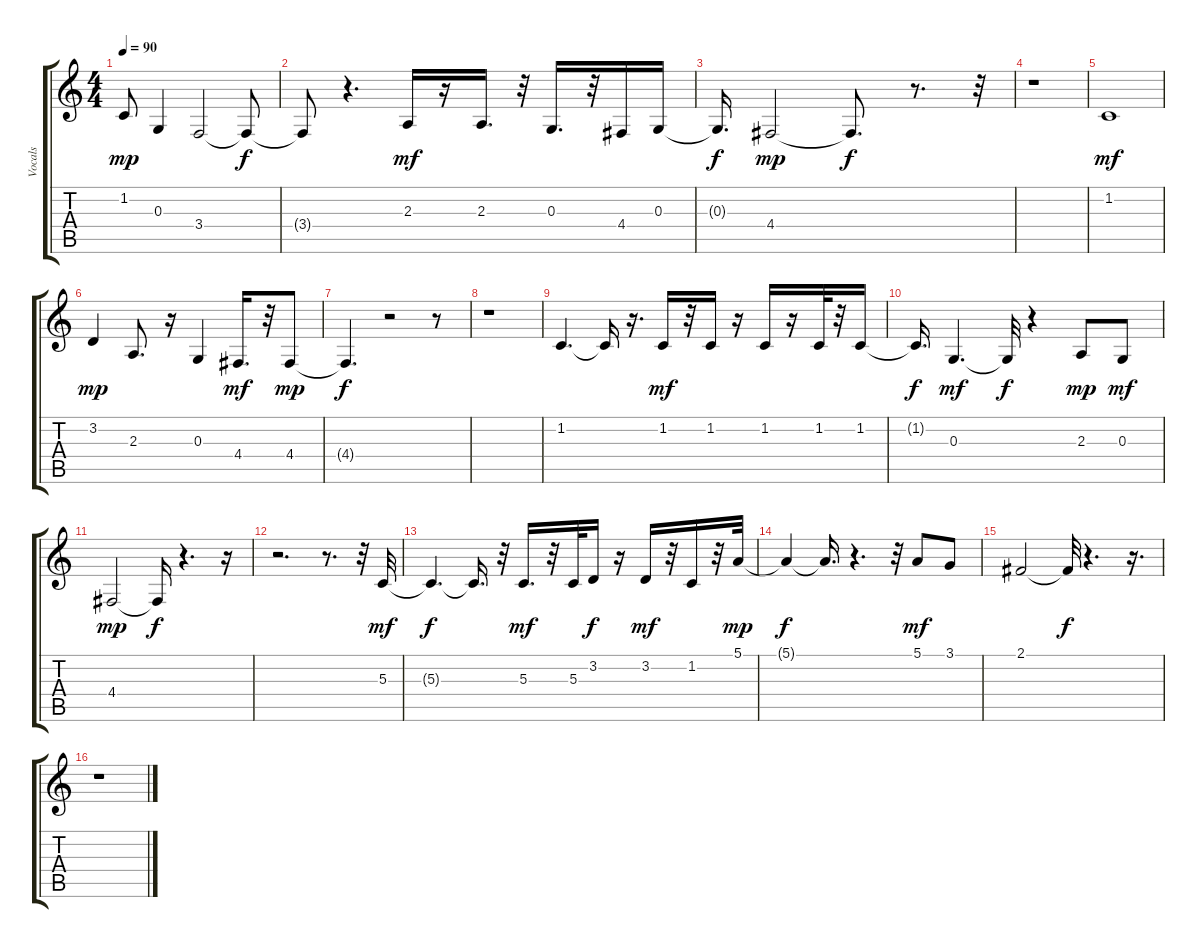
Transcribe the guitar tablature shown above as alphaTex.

\track ("Vocals" "Vocals") {instrument tenorsax}
\staff {score tabs}
\tuning (E4 B3 G3 D3 A2 E2) {hide}
\ts (4 4)
\tempo 90
\clef g2
\ks c
1.2.8{dy mp} 0.3.4 3.4.2 3.4{t}.8{dy f} |
3.4{t}.8 r.4{d} 2.3.16{dy mf} r.16 2.3.16{d} r.32 0.3.16{d} r.32 4.4.16 0.3.16 |
0.3{t}.16{d dy f} 4.4.2{dy mp} 4.4{t}.8{d dy f} r.8{d} r.32 |
r.1 |
1.2.1{dy mf} |
3.2.4{dy mp} 2.3.8{d} r.16 0.3.4 4.4.16{d dy mf} r.32 4.4.8{dy mp} |
4.4{t}.4{d dy f} r.2 r.8 |
r.1 |
1.2.4{d} 1.2{t}.16 r.16{d} 1.2.16{dy mf} r.32 1.2.16 r.16 1.2.16 r.16 1.2.32 r.32 1.2.16 |
1.2{t}.16{d dy f} 0.3.4{d dy mf} 0.3{t}.32{dy f} r.4 2.3.8{dy mp} 0.3.8{dy mf} |
4.4.2{dy mp} 4.4{t}.16{dy f} r.4{d} r.16 |
r.2{d} r.8{d} r.32 5.3.32{dy mf} |
5.3{t}.4{d dy f} 5.3{t}.16{d} r.32 5.3.16{d dy mf} r.32 5.3.32 3.2.16{dy f} r.16 3.2.16{dy mf} r.32 1.2.16 r.32 5.1.32{dy mp} |
5.1{t}.4{dy f} 5.1{t}.16{d} r.4{d} r.32 5.1.8{dy mf} 3.1.8 |
2.1.2 2.1{t}.32{dy f} r.4{d} r.16{d} |
r.1
